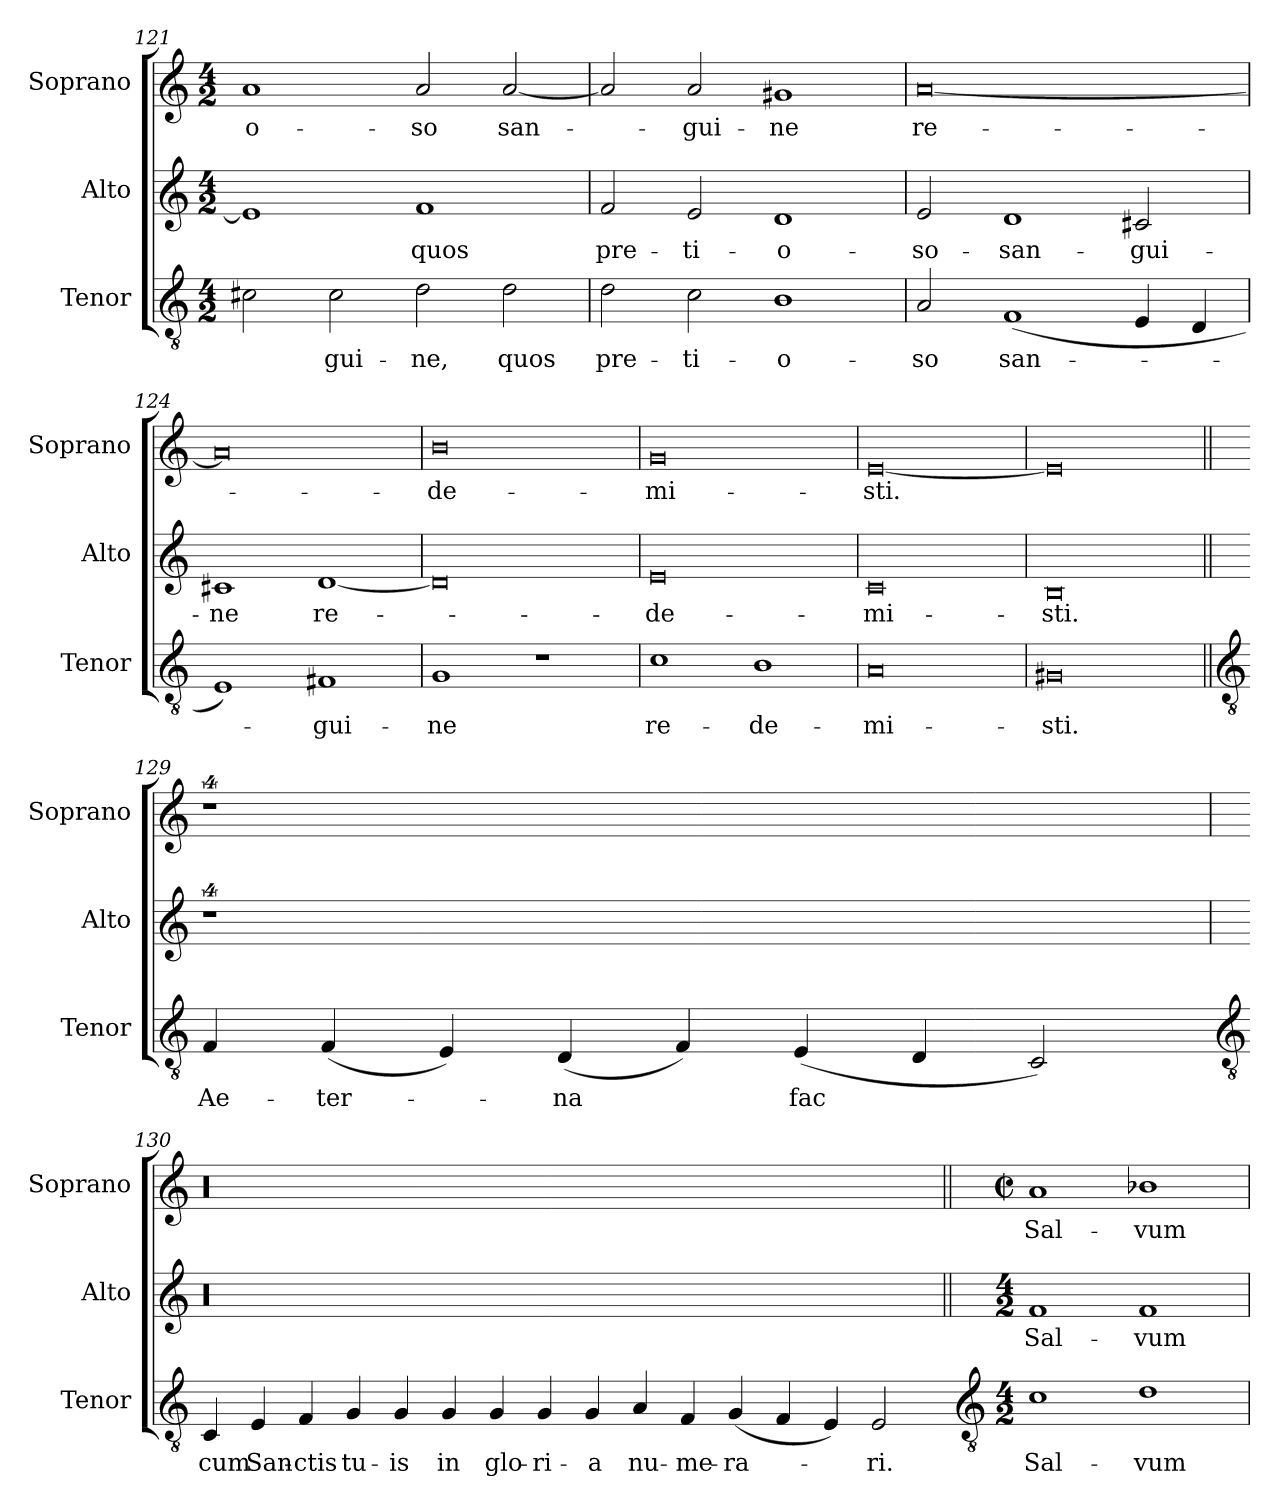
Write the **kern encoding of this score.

**kern	**text	**kern	**text	**kern	**text
*part3	*part3	*part2	*part2	*part1	*part1
*staff3	*staff3	*staff2	*staff2	*staff1	*staff1
*I"Tenor	*	*I"Alto	*	*I"Soprano	*
*I'Tenor	*	*I'Alto	*	*I'Soprano	*
*clefGv2	*	*clefG2	*	*clefG2	*
*k[]	*	*k[]	*	*k[]	*
*C:	*	*C:	*	*C:	*
*M4/2	*	*M4/2	*	*M4/2	*
=121	=121	=121	=121	=121	=121
!	!	!	!	!	!LO:LY:b
2c#X	.	1e]	.	1a	-o-
!	!LO:LY:b	!	!	!	!
2c#	gui-	.	.	.	.
!	!LO:LY:b	!	!LO:LY:b	!	!LO:LY:b
2d	-ne,	1f	quos	2a	-so
!	!LO:LY:b	!	!	!	!LO:LY:b
2d	quos	.	.	[2a	san-
=122	=122	=122	=122	=122	=122
!	!LO:LY:b	!	!LO:LY:b	!	!
2d	pre-	2f	pre-	2a]	.
!	!LO:LY:b	!	!LO:LY:b	!	!LO:LY:b
2c	-ti-	2e	-ti-	2a	gui-
!	!LO:LY:b	!	!LO:LY:b	!	!LO:LY:b
1B	-o-	1d	-o-	1g#X	-ne
=123	=123	=123	=123	=123	=123
!	!LO:LY:b	!	!LO:LY:b	!	!LO:LY:b
2A	-so	2e	-so-	[0a	re-
!	!LO:LY:b	!	!LO:LY:b	!	!
(<1F	san-	1d	-san-	.	.
!	!	!	!LO:LY:b	!	!
4E	.	2c#X	-gui-	.	.
4D	.	.	.	.	.
=124	=124	=124	=124	=124	=124
!	!	!	!LO:LY:b	!	!
1E)	.	1c#X	-ne	0a]	.
!	!LO:LY:b	!	!LO:LY:b	!	!
1F#X	gui-	[1d	re-	.	.
=125	=125	=125	=125	=125	=125
!	!LO:LY:b	!	!	!	!LO:LY:b
1G	-ne	0d]	.	0b	de-
1r	.	.	.	.	.
=126	=126	=126	=126	=126	=126
!	!LO:LY:b	!	!LO:LY:b	!	!LO:LY:b
1c	re-	0e	de-	0g	-mi-
!	!LO:LY:b	!	!	!	!
1B	-de-	.	.	.	.
=127	=127	=127	=127	=127	=127
!	!LO:LY:b	!	!LO:LY:b	!	!LO:LY:b
0A	-mi-	0c	-mi-	[0e	-sti.
=128	=128	=128	=128	=128	=128
!	!LO:LY:b	!	!LO:LY:b	!	!
0G#X	-sti.	0B	-sti.	0e]	.
!!LO:LB:g=z
=129||	=129||	=129||	=129||	=129||	=129||
*clefGv2	*	*	*	*	*
!	!LO:LY:b	!	!	!	!
4F	Ae-	4%9r	.	4%9r	.
!	!LO:LY:b	!	!	!	!
(<4F	-ter-	.	.	.	.
4E)	.	.	.	.	.
!	!LO:LY:b	!	!	!	!
(<4D	na	.	.	.	.
4F)	.	.	.	.	.
!	!LO:LY:b	!	!	!	!
(<4E	fac	.	.	.	.
4D	.	.	.	.	.
2C)	.	.	.	.	.
!!LO:LB:g=z
=130-	=130	=130	=130	=130	=130
*clefGv2	*	*	*	*	*
!	!LO:LY:b	!	!	!	!
4C	cum	00r	.	00r	.
!	!LO:LY:b	!	!	!	!
4E	San-	.	.	.	.
!	!LO:LY:b	!	!	!	!
4F	-ctis	.	.	.	.
!	!LO:LY:b	!	!	!	!
4G	tu-	.	.	.	.
!	!LO:LY:b	!	!	!	!
4G	-is	.	.	.	.
!	!LO:LY:b	!	!	!	!
4G	in	.	.	.	.
!	!LO:LY:b	!	!	!	!
4G	glo-	.	.	.	.
!	!LO:LY:b	!	!	!	!
4G	-ri-	.	.	.	.
!	!LO:LY:b	!	!	!	!
4G	-a	.	.	.	.
!	!LO:LY:b	!	!	!	!
4A	nu-	.	.	.	.
!	!LO:LY:b	!	!	!	!
4F	-me-	.	.	.	.
!	!LO:LY:b	!	!	!	!
(<4G	-ra-	.	.	.	.
4F	.	.	.	.	.
4E)	.	.	.	.	.
!	!LO:LY:b	!	!	!	!
2E	ri.	.	.	.	.
!!LO:LB:g=z
=131-	=131||	=131||	=131||	=131||	=131||
*clefGv2	*	*	*	*	*
*	*	*k[]	*	*k[]	*
*	*	*C:	*	*C:	*
*M4/2	*	*M4/2	*	*M4/2	*
*	*	*	*	*met(c|)	*
!	!LO:LY:b	!	!LO:LY:b	!	!LO:LY:b
1c	Sal-	1f	Sal-	1a	Sal-
!	!LO:LY:b	!	!LO:LY:b	!	!LO:LY:b
1d	-vum	1f	-vum	1b-X	-vum
=	=	=	=	=	=
*-	*-	*-	*-	*-	*-
